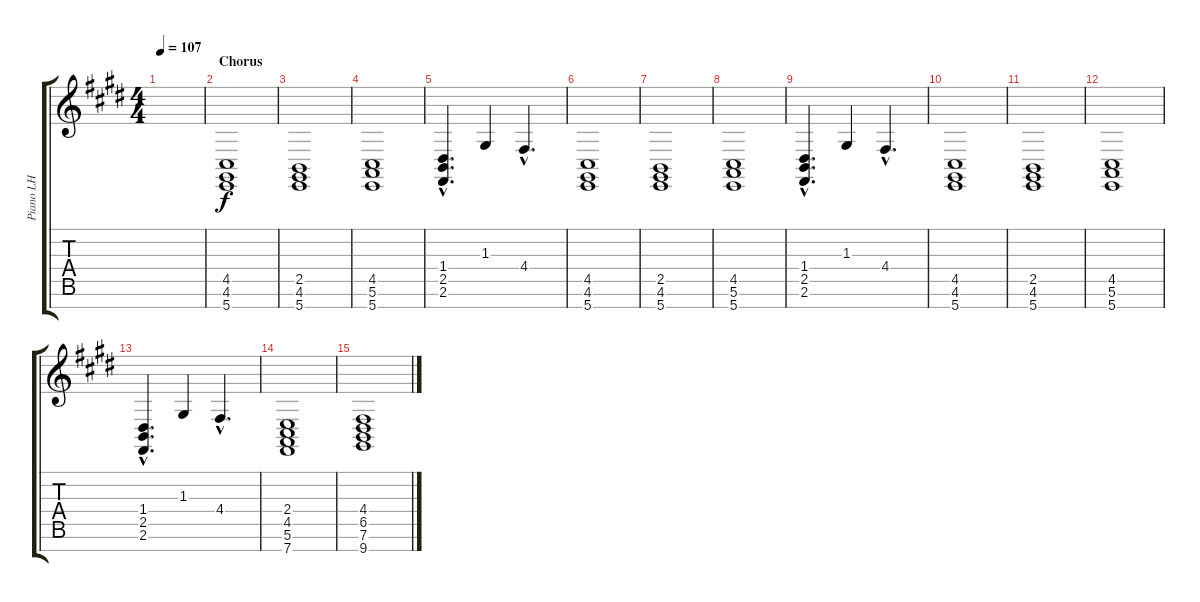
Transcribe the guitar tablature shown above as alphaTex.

\track ("Piano LH" "Piano LH") {instrument acousticgrandpiano}
\staff {score tabs}
\tuning (E4 B3 G3 D3 A2 E2 B1) {hide}
\ts (4 4)
\tempo 107
\clef g2
\ks c#minor
|
\section ("" "Chorus")
(4.5 4.6 5.7).1{volume 14} |
(2.5 4.6 5.7).1 |
(4.5 5.6 5.7).1 |
(1.4{hac} 2.5{hac} 2.6{hac}).4{d} 1.3.4 4.4{hac}.4{d} |
(4.5 4.6 5.7).1 |
(2.5 4.6 5.7).1 |
(4.5 5.6 5.7).1 |
(1.4{hac} 2.5{hac} 2.6{hac}).4{d} 1.3.4 4.4{hac}.4{d} |
(4.5 4.6 5.7).1 |
(2.5 4.6 5.7).1 |
(4.5 5.6 5.7).1 |
(1.4{hac} 2.5{hac} 2.6{hac}).4{d} 1.3.4 4.4{hac}.4{d} |
(2.4 4.5 5.6 7.7).1 |
(4.4 6.5 7.6 9.7).1
